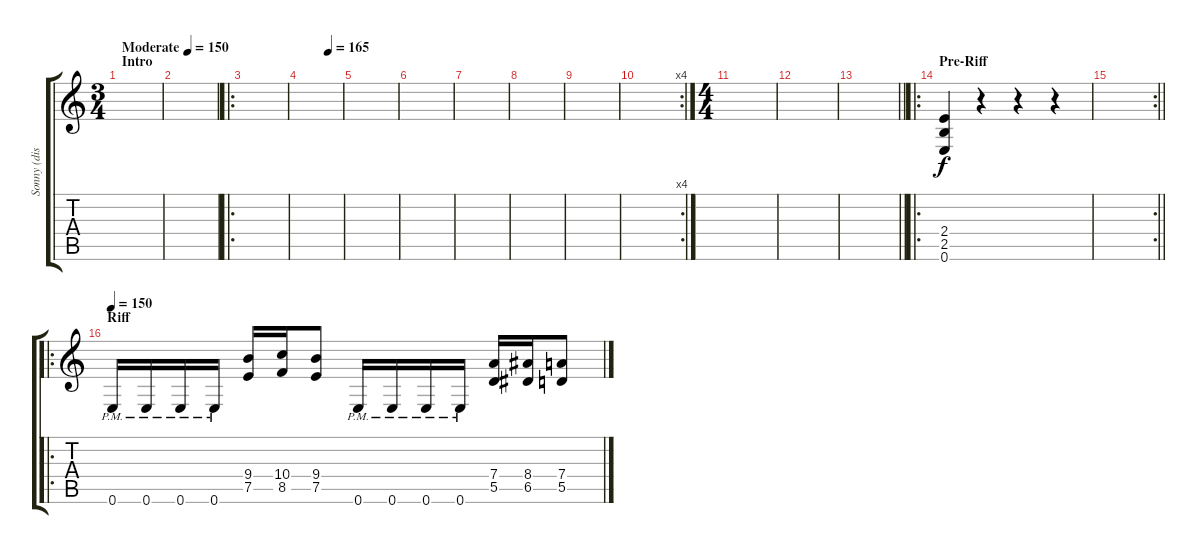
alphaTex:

\track ("Sonny (disto)" "Sonny (dis") {instrument distortionguitar}
\staff {score tabs}
\tuning (E4 B3 G3 D3 A2 E2) {hide}
\ts (3 4)
\section ("" "Intro")
\tempo (150 "Moderate")
\tempo 165
\tempo (150 "Moderate")
\clef g2
\ks c
|
|
\ro
|
\tempo (165 0.6666666666666666)
|
|
|
|
|
|
\rc 4
|
\ts (4 4)
|
|
\barLineRight lightlight
|
\ro
\section ("" "Pre-Riff")
(2.4 2.5 0.6).4 r.4 r.4 r.4 |
\rc 2
\barLineRight lightlight
|
\ro
\section ("" "Riff")
\tempo 150
0.6{pm}.16 0.6{pm}.16 0.6{pm}.16 0.6{pm}.16 (9.4 7.5).16 (10.4 8.5).16 (9.4 7.5).8 0.6{pm}.16 0.6{pm}.16 0.6{pm}.16 0.6{pm}.16 (7.4 5.5).16 (8.4 6.5).16 (7.4 5.5).8
